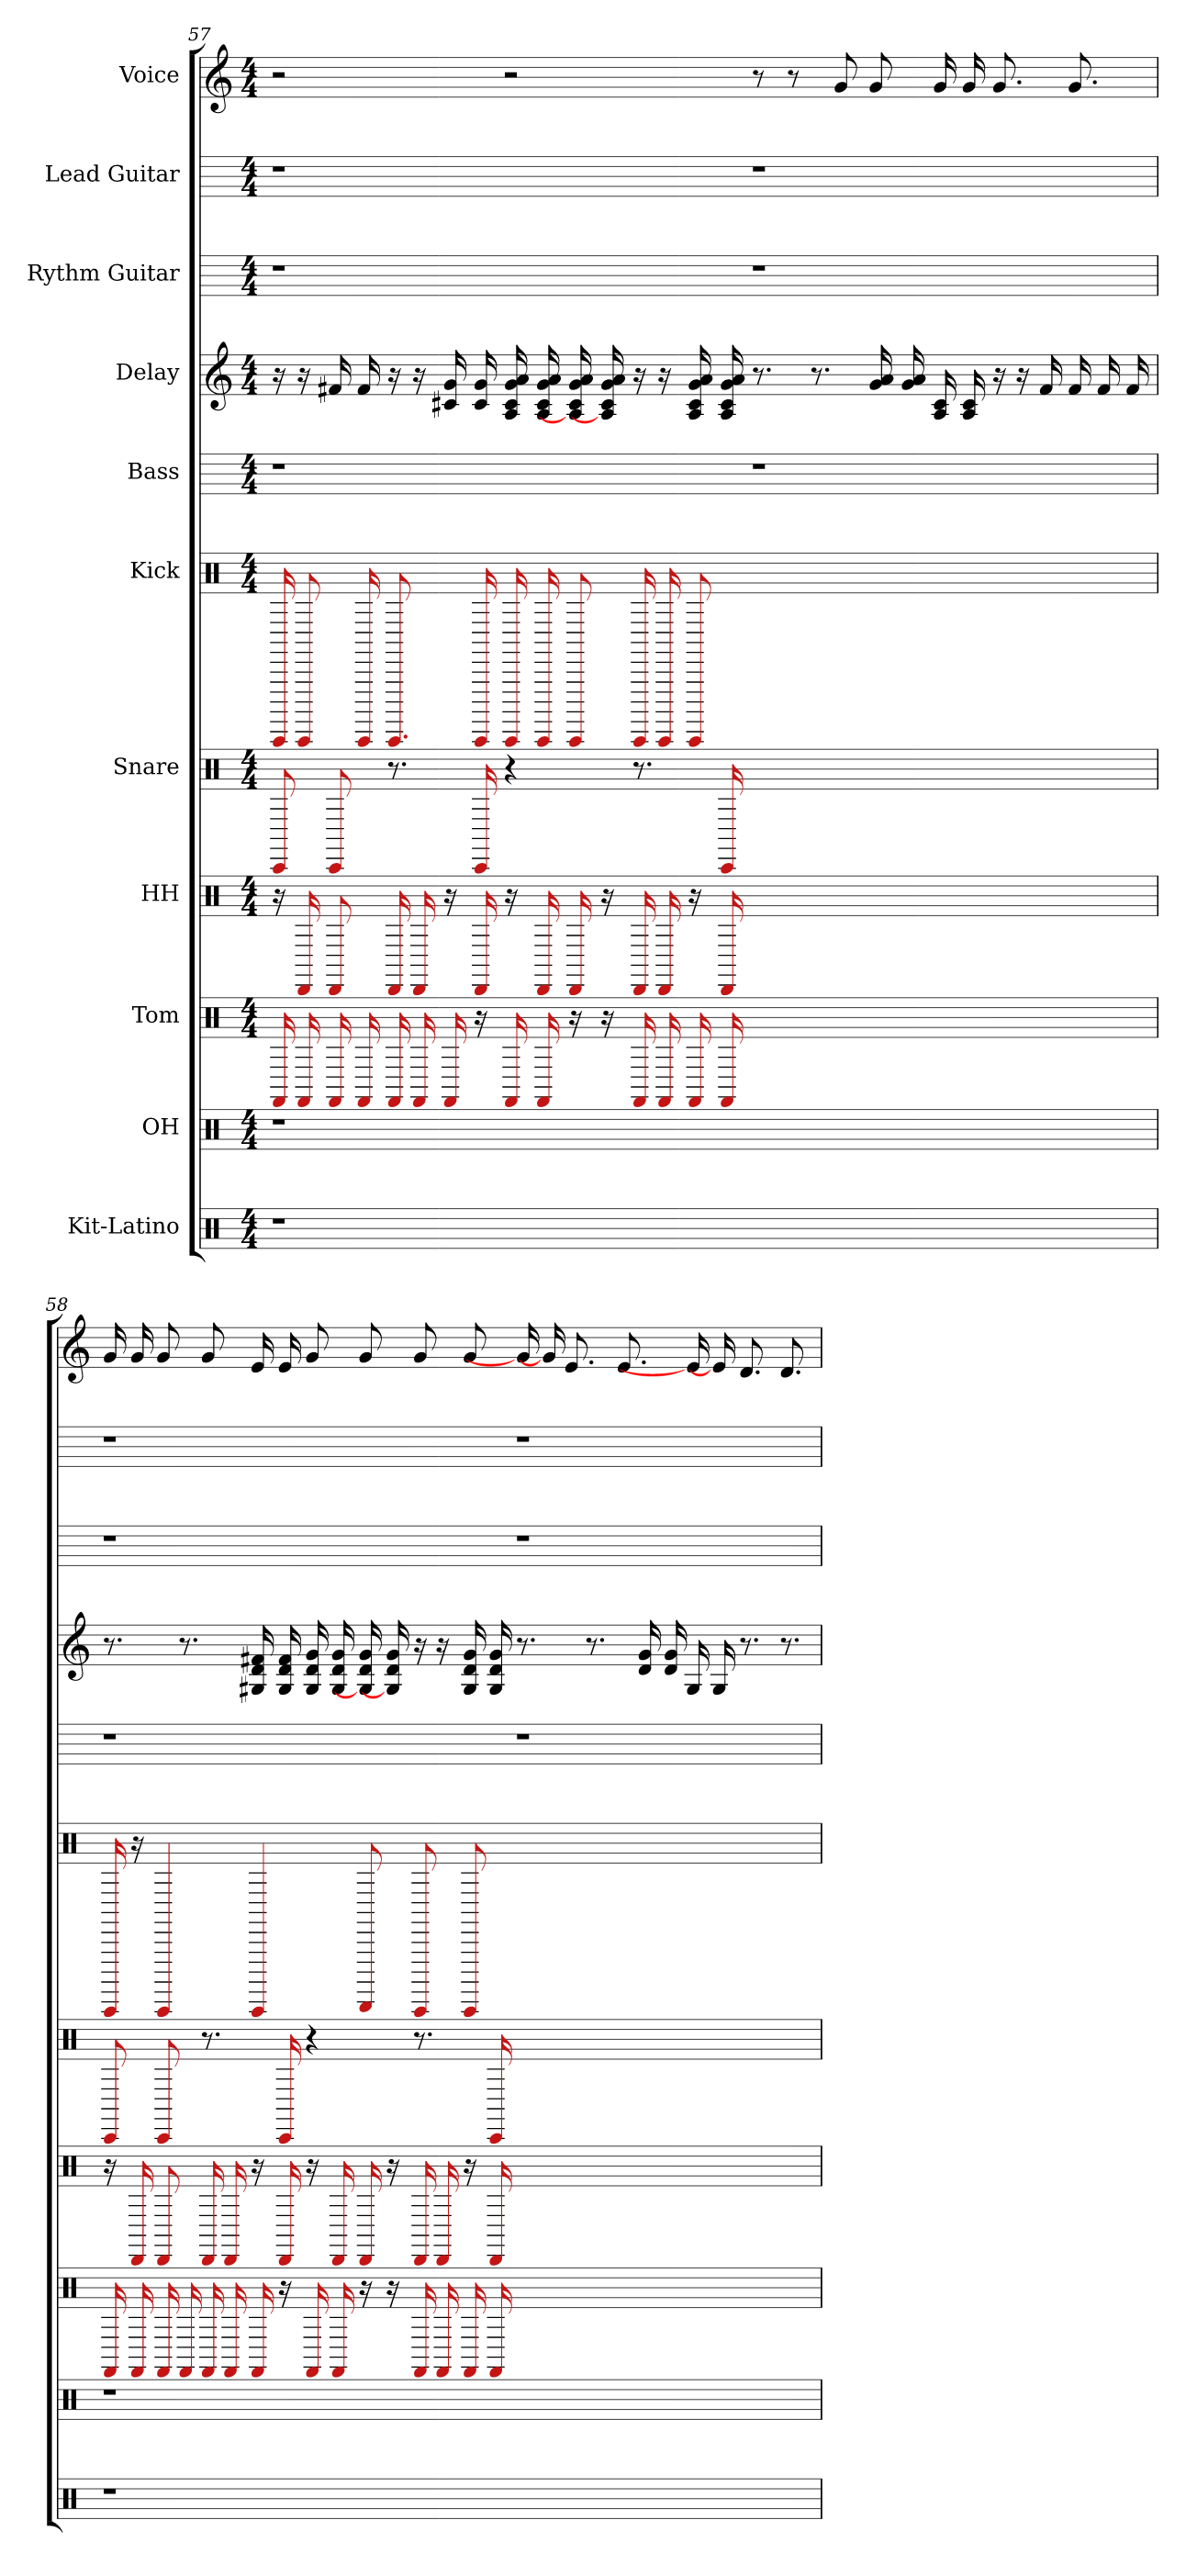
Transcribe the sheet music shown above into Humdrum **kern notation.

**kern	**kern	**kern	**kern	**kern	**kern	**kern	**kern	**kern	**kern	**kern
*part11	*part10	*part9	*part8	*part7	*part6	*part5	*part4	*part3	*part2	*part1
*staff11	*staff10	*staff9	*staff8	*staff7	*staff6	*staff5	*staff4	*staff3	*staff2	*staff1
*I"Kit-Latino	*I"OH	*I"Tom	*I"HH	*I"Snare	*I"Kick	*I"Bass	*I"Delay	*I"Rythm Guitar	*I"Lead Guitar	*I"Voice
*clefX	*clefX	*clefX	*clefX	*clefX	*clefX	*	*	*	*	*
*k[]	*k[]	*k[]	*k[]	*k[]	*k[]	*k[]	*k[]	*k[]	*k[]	*k[]
*M4/4	*M4/4	*M4/4	*M4/4	*M4/4	*M4/4	*M4/4	*M4/4	*M4/4	*M4/4	*M4/4
=57	=57	=57	=57	=57	=57	=57	=57	=57	=57	=57
1r	1r	16FF#	16r	8CC	16CCCC	1r	16r	1r	1r	2r
.	.	16FF#	16DD	.	8CCCC	.	16r	.	.	.
.	.	16FF#	8DD	8CC	.	.	16f#	.	.	.
.	.	16FF#	.	.	16CCCC	.	16f#	.	.	.
.	.	16FF#	16DD	8.r	8.CCCC	.	16r	.	.	.
.	.	16FF#	16DD	.	.	.	16r	.	.	.
.	.	16FF#	16r	.	.	.	16g 16c#	.	.	.
.	.	16r	16DD	16CC	16CCCC	.	16g 16c#	.	.	.
.	.	16FF#	16r	4r	16CCCC#	.	16A 16g 16a 16c#	.	.	2r
.	.	16FF#	16DD	.	16CCCC	.	16A 16g 16a 16c#	.	.	.
.	.	16r	16DD	.	8CCCC	.	16a 16g 16c# 16A]	.	.	.
.	.	16r	16r	.	.	.	16a 16g 16c# 16A]	.	.	.
.	.	16FF#	16DD	8.r	16CCCC#	.	16r	.	.	.
.	.	16FF#	16DD	.	16CCCC	.	16r	.	.	.
.	.	16FF#	16r	.	8CCCC#	.	16A 16g 16a 16c#	.	.	.
.	.	16FF#	16DD	16CC	.	.	16A 16g 16a 16c#	.	.	.
1ryy	1ryy	1ryy	1ryy	1ryy	1ryy	1r	8.r	1r	1r	8r
.	.	.	.	.	.	.	.	.	.	8r
.	.	.	.	.	.	.	8.r	.	.	.
.	.	.	.	.	.	.	.	.	.	8g
.	.	.	.	.	.	.	16g 16a	.	.	8g
.	.	.	.	.	.	.	16g 16a	.	.	.
.	.	.	.	.	.	.	16A 16c#	.	.	16g
.	.	.	.	.	.	.	16A 16c#	.	.	16g
.	.	.	.	.	.	.	16r	.	.	8.g
.	.	.	.	.	.	.	16r	.	.	.
.	.	.	.	.	.	.	16f#	.	.	.
.	.	.	.	.	.	.	16f#	.	.	8.g
.	.	.	.	.	.	.	16f#	.	.	.
.	.	.	.	.	.	.	16f#	.	.	.
=58	=58	=58	=58	=58	=58	=58	=58	=58	=58	=58
1r	1r	16FF#	16r	8CC	16CCCC	1r	8.r	1r	1r	16g
.	.	16FF#	16DD	.	16r	.	.	.	.	16g
.	.	16FF#	8DD	8CC	4CCCC	.	.	.	.	8g
.	.	16FF#	.	.	.	.	8.r	.	.	.
.	.	16FF#	16DD	8.r	.	.	.	.	.	8g
.	.	16FF#	16DD	.	.	.	.	.	.	.
.	.	16FF#	16r	.	4CCCC	.	16f# 16G# 16d	.	.	16e
.	.	16r	16DD	16CC	.	.	16f# 16G# 16d	.	.	16e
.	.	16FF#	16r	4r	.	.	16g 16d 16G#	.	.	8g
.	.	16FF#	16DD	.	.	.	16g 16d 16G#	.	.	.
.	.	16r	16DD	.	8DDDD	.	16g 16d 16G#]	.	.	8g
.	.	16r	16r	.	.	.	16g 16d 16G#]	.	.	.
.	.	16FF#	16DD	8.r	8CCCC	.	16r	.	.	8g
.	.	16FF#	16DD	.	.	.	16r	.	.	.
.	.	16FF#	16r	.	8CCCC	.	16g 16d 16G#	.	.	8g
.	.	16FF#	16DD	16CC	.	.	16g 16d 16G#	.	.	.
1ryy	1ryy	1ryy	1ryy	1ryy	1ryy	1r	8.r	1r	1r	16g]
.	.	.	.	.	.	.	.	.	.	16g]
.	.	.	.	.	.	.	.	.	.	8.e
.	.	.	.	.	.	.	8.r	.	.	.
.	.	.	.	.	.	.	.	.	.	8.e
.	.	.	.	.	.	.	16g 16d	.	.	.
.	.	.	.	.	.	.	16g 16d	.	.	.
.	.	.	.	.	.	.	16G#	.	.	16e]
.	.	.	.	.	.	.	16G#	.	.	16e]
.	.	.	.	.	.	.	8.r	.	.	8.d
.	.	.	.	.	.	.	8.r	.	.	8.d
=	=	=	=	=	=	=	=	=	=	=
*-	*-	*-	*-	*-	*-	*-	*-	*-	*-	*-
